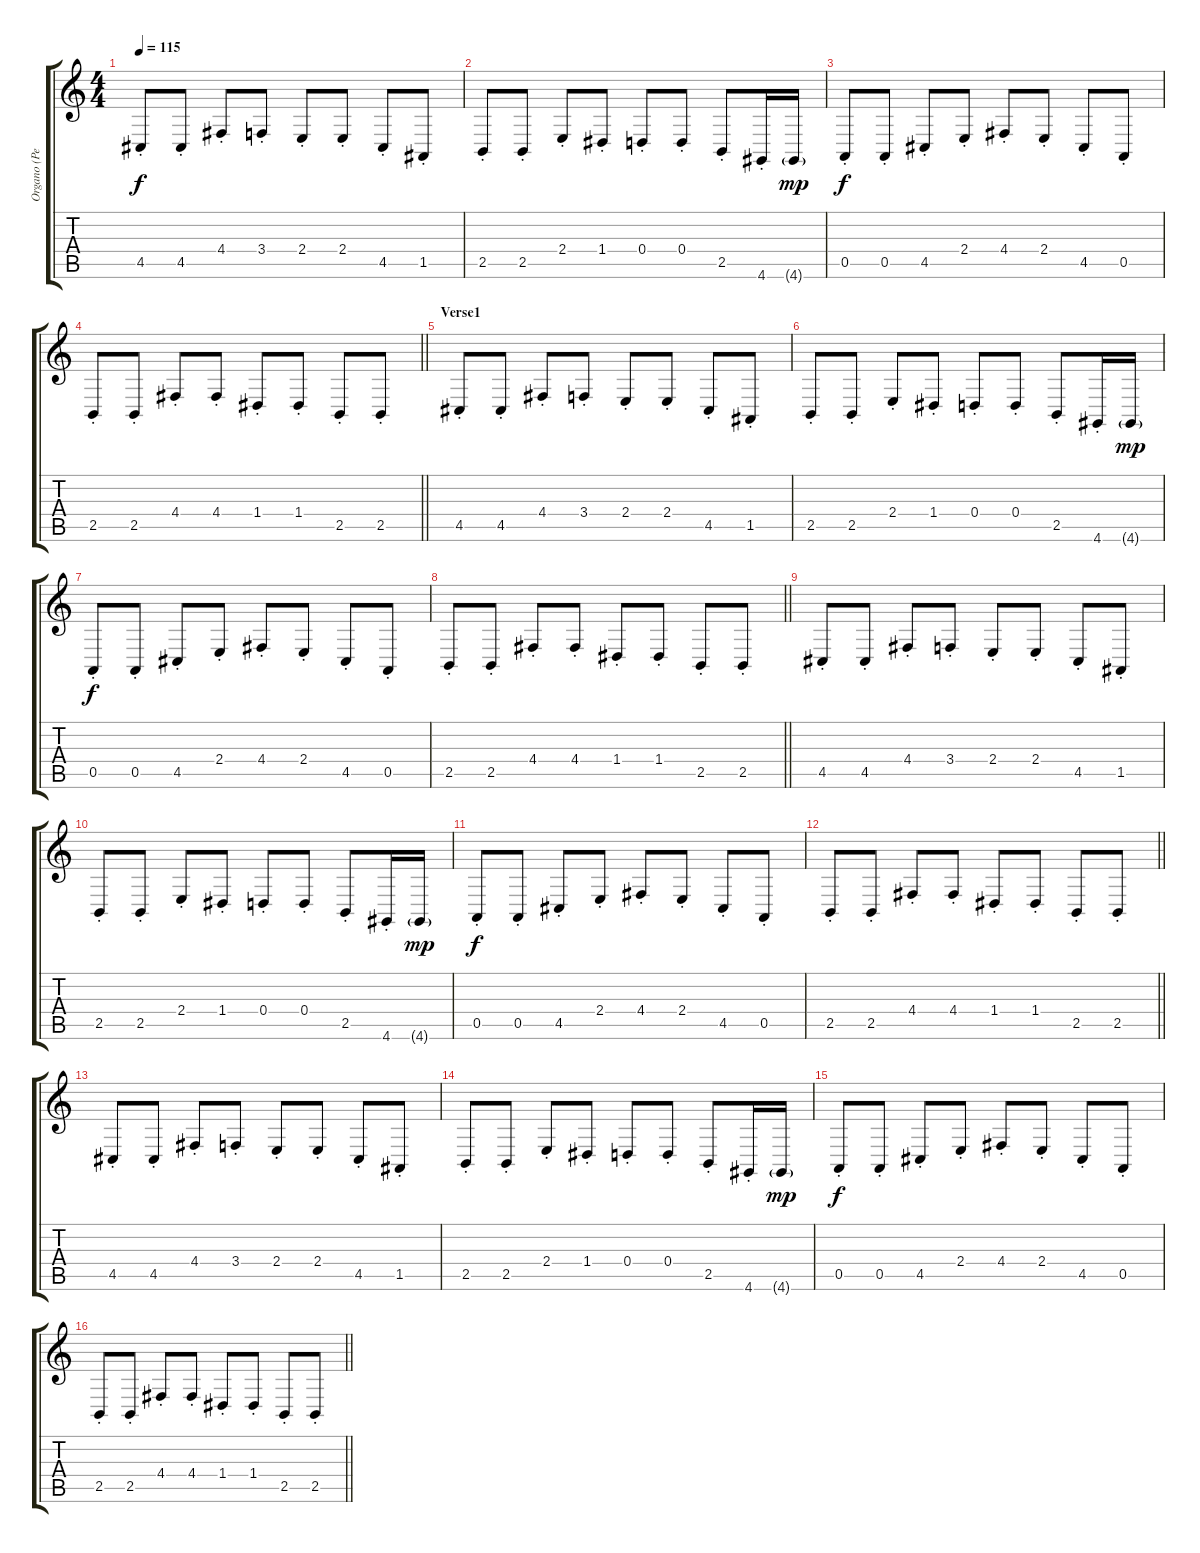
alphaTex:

\track ("Organo (Percusivo)" "Organo (Pe") {instrument lead2sawtooth}
\staff {score tabs}
\tuning (E4 B3 G3 D3 A2 E2) {hide}
\ts (4 4)
\tempo 115
\clef g2
\ks c
4.5{st}.8{dy f instrument lead2sawtooth} 4.5{st}.8 4.4{st}.8 3.4{st}.8 2.4{st}.8 2.4{st}.8 4.5{st}.8 1.5{st}.8 |
2.5{st}.8 2.5{st}.8 2.4{st}.8 1.4{st}.8 0.4{st}.8 0.4{st}.8 2.5{st}.8 4.6{st}.16 4.6{g}.16{dy mp} |
0.5{st}.8{dy f} 0.5{st}.8 4.5{st}.8 2.4{st}.8 4.4{st}.8 2.4{st}.8 4.5{st}.8 0.5{st}.8 |
\barLineRight lightlight
2.5{st}.8 2.5{st}.8 4.4{st}.8 4.4{st}.8 1.4{st}.8 1.4{st}.8 2.5{st}.8 2.5{st}.8 |
\section ("" "Verse1")
4.5{st}.8 4.5{st}.8 4.4{st}.8 3.4{st}.8 2.4{st}.8 2.4{st}.8 4.5{st}.8 1.5{st}.8 |
2.5{st}.8 2.5{st}.8 2.4{st}.8 1.4{st}.8 0.4{st}.8 0.4{st}.8 2.5{st}.8 4.6{st}.16 4.6{g}.16{dy mp} |
0.5{st}.8{dy f} 0.5{st}.8 4.5{st}.8 2.4{st}.8 4.4{st}.8 2.4{st}.8 4.5{st}.8 0.5{st}.8 |
\barLineRight lightlight
2.5{st}.8 2.5{st}.8 4.4{st}.8 4.4{st}.8 1.4{st}.8 1.4{st}.8 2.5{st}.8 2.5{st}.8 |
4.5{st}.8 4.5{st}.8 4.4{st}.8 3.4{st}.8 2.4{st}.8 2.4{st}.8 4.5{st}.8 1.5{st}.8 |
2.5{st}.8 2.5{st}.8 2.4{st}.8 1.4{st}.8 0.4{st}.8 0.4{st}.8 2.5{st}.8 4.6{st}.16 4.6{g}.16{dy mp} |
0.5{st}.8{dy f} 0.5{st}.8 4.5{st}.8 2.4{st}.8 4.4{st}.8 2.4{st}.8 4.5{st}.8 0.5{st}.8 |
\barLineRight lightlight
2.5{st}.8 2.5{st}.8 4.4{st}.8 4.4{st}.8 1.4{st}.8 1.4{st}.8 2.5{st}.8 2.5{st}.8 |
4.5{st}.8 4.5{st}.8 4.4{st}.8 3.4{st}.8 2.4{st}.8 2.4{st}.8 4.5{st}.8 1.5{st}.8 |
2.5{st}.8 2.5{st}.8 2.4{st}.8 1.4{st}.8 0.4{st}.8 0.4{st}.8 2.5{st}.8 4.6{st}.16 4.6{g}.16{dy mp} |
0.5{st}.8{dy f} 0.5{st}.8 4.5{st}.8 2.4{st}.8 4.4{st}.8 2.4{st}.8 4.5{st}.8 0.5{st}.8 |
\barLineRight lightlight
2.5{st}.8 2.5{st}.8 4.4{st}.8 4.4{st}.8 1.4{st}.8 1.4{st}.8 2.5{st}.8 2.5{st}.8
